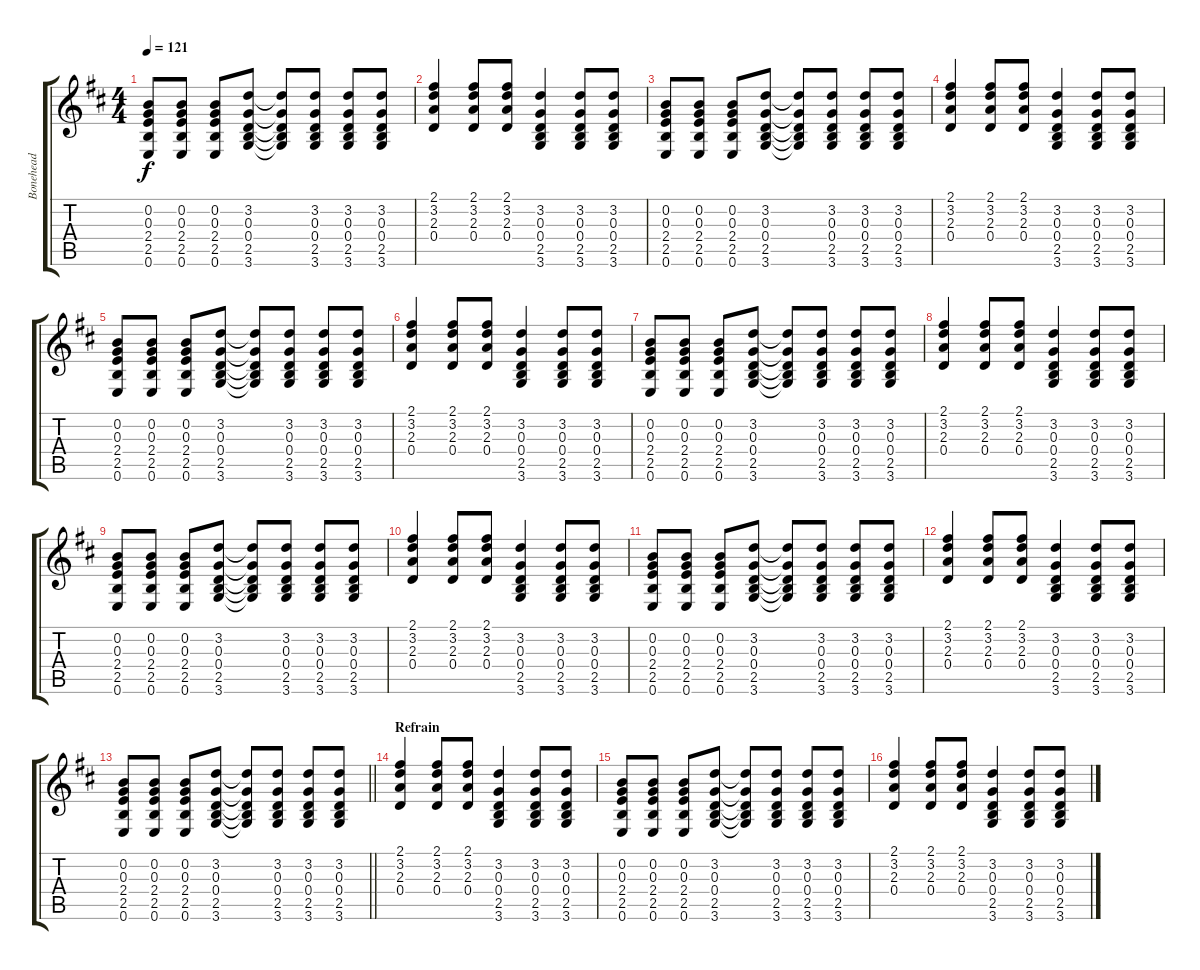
\track ("Bonehead" "Bonehead") {instrument overdrivenguitar}
\staff {score tabs}
\tuning (E4 B3 G3 D3 A2 E2) {hide}
\ts (4 4)
\tempo 121
\clef g2
\ks d
(0.2 0.3 2.4 2.5 0.6).8{dy f} (0.2 0.3 2.4 2.5 0.6).8 (0.2 0.3 2.4 2.5 0.6).8 (3.2 0.3 0.4 2.5 3.6).8 (3.2{t} 0.3{t} 0.4{t} 2.5{t} 3.6{t}).8 (3.2 0.3 0.4 2.5 3.6).8 (3.2 0.3 0.4 2.5 3.6).8 (3.2 0.3 0.4 2.5 3.6).8 |
(2.1 3.2 2.3 0.4).4 (2.1 3.2 2.3 0.4).8 (2.1 3.2 2.3 0.4).8 (3.2 0.3 0.4 2.5 3.6).4 (3.2 0.3 0.4 2.5 3.6).8 (3.2 0.3 0.4 2.5 3.6).8 |
(0.2 0.3 2.4 2.5 0.6).8 (0.2 0.3 2.4 2.5 0.6).8 (0.2 0.3 2.4 2.5 0.6).8 (3.2 0.3 0.4 2.5 3.6).8 (3.2{t} 0.3{t} 0.4{t} 2.5{t} 3.6{t}).8 (3.2 0.3 0.4 2.5 3.6).8 (3.2 0.3 0.4 2.5 3.6).8 (3.2 0.3 0.4 2.5 3.6).8 |
(2.1 3.2 2.3 0.4).4 (2.1 3.2 2.3 0.4).8 (2.1 3.2 2.3 0.4).8 (3.2 0.3 0.4 2.5 3.6).4 (3.2 0.3 0.4 2.5 3.6).8 (3.2 0.3 0.4 2.5 3.6).8 |
(0.2 0.3 2.4 2.5 0.6).8 (0.2 0.3 2.4 2.5 0.6).8 (0.2 0.3 2.4 2.5 0.6).8 (3.2 0.3 0.4 2.5 3.6).8 (3.2{t} 0.3{t} 0.4{t} 2.5{t} 3.6{t}).8 (3.2 0.3 0.4 2.5 3.6).8 (3.2 0.3 0.4 2.5 3.6).8 (3.2 0.3 0.4 2.5 3.6).8 |
(2.1 3.2 2.3 0.4).4 (2.1 3.2 2.3 0.4).8 (2.1 3.2 2.3 0.4).8 (3.2 0.3 0.4 2.5 3.6).4 (3.2 0.3 0.4 2.5 3.6).8 (3.2 0.3 0.4 2.5 3.6).8 |
(0.2 0.3 2.4 2.5 0.6).8 (0.2 0.3 2.4 2.5 0.6).8 (0.2 0.3 2.4 2.5 0.6).8 (3.2 0.3 0.4 2.5 3.6).8 (3.2{t} 0.3{t} 0.4{t} 2.5{t} 3.6{t}).8 (3.2 0.3 0.4 2.5 3.6).8 (3.2 0.3 0.4 2.5 3.6).8 (3.2 0.3 0.4 2.5 3.6).8 |
(2.1 3.2 2.3 0.4).4 (2.1 3.2 2.3 0.4).8 (2.1 3.2 2.3 0.4).8 (3.2 0.3 0.4 2.5 3.6).4 (3.2 0.3 0.4 2.5 3.6).8 (3.2 0.3 0.4 2.5 3.6).8 |
(0.2 0.3 2.4 2.5 0.6).8 (0.2 0.3 2.4 2.5 0.6).8 (0.2 0.3 2.4 2.5 0.6).8 (3.2 0.3 0.4 2.5 3.6).8 (3.2{t} 0.3{t} 0.4{t} 2.5{t} 3.6{t}).8 (3.2 0.3 0.4 2.5 3.6).8 (3.2 0.3 0.4 2.5 3.6).8 (3.2 0.3 0.4 2.5 3.6).8 |
(2.1 3.2 2.3 0.4).4 (2.1 3.2 2.3 0.4).8 (2.1 3.2 2.3 0.4).8 (3.2 0.3 0.4 2.5 3.6).4 (3.2 0.3 0.4 2.5 3.6).8 (3.2 0.3 0.4 2.5 3.6).8 |
(0.2 0.3 2.4 2.5 0.6).8 (0.2 0.3 2.4 2.5 0.6).8 (0.2 0.3 2.4 2.5 0.6).8 (3.2 0.3 0.4 2.5 3.6).8 (3.2{t} 0.3{t} 0.4{t} 2.5{t} 3.6{t}).8 (3.2 0.3 0.4 2.5 3.6).8 (3.2 0.3 0.4 2.5 3.6).8 (3.2 0.3 0.4 2.5 3.6).8 |
(2.1 3.2 2.3 0.4).4 (2.1 3.2 2.3 0.4).8 (2.1 3.2 2.3 0.4).8 (3.2 0.3 0.4 2.5 3.6).4 (3.2 0.3 0.4 2.5 3.6).8 (3.2 0.3 0.4 2.5 3.6).8 |
\barLineRight lightlight
(0.2 0.3 2.4 2.5 0.6).8 (0.2 0.3 2.4 2.5 0.6).8 (0.2 0.3 2.4 2.5 0.6).8 (3.2 0.3 0.4 2.5 3.6).8 (3.2{t} 0.3{t} 0.4{t} 2.5{t} 3.6{t}).8 (3.2 0.3 0.4 2.5 3.6).8 (3.2 0.3 0.4 2.5 3.6).8 (3.2 0.3 0.4 2.5 3.6).8 |
\section ("" "Refrain")
(2.1 3.2 2.3 0.4).4 (2.1 3.2 2.3 0.4).8 (2.1 3.2 2.3 0.4).8 (3.2 0.3 0.4 2.5 3.6).4 (3.2 0.3 0.4 2.5 3.6).8 (3.2 0.3 0.4 2.5 3.6).8 |
(0.2 0.3 2.4 2.5 0.6).8 (0.2 0.3 2.4 2.5 0.6).8 (0.2 0.3 2.4 2.5 0.6).8 (3.2 0.3 0.4 2.5 3.6).8 (3.2{t} 0.3{t} 0.4{t} 2.5{t} 3.6{t}).8 (3.2 0.3 0.4 2.5 3.6).8 (3.2 0.3 0.4 2.5 3.6).8 (3.2 0.3 0.4 2.5 3.6).8 |
(2.1 3.2 2.3 0.4).4 (2.1 3.2 2.3 0.4).8 (2.1 3.2 2.3 0.4).8 (3.2 0.3 0.4 2.5 3.6).4 (3.2 0.3 0.4 2.5 3.6).8 (3.2 0.3 0.4 2.5 3.6).8
